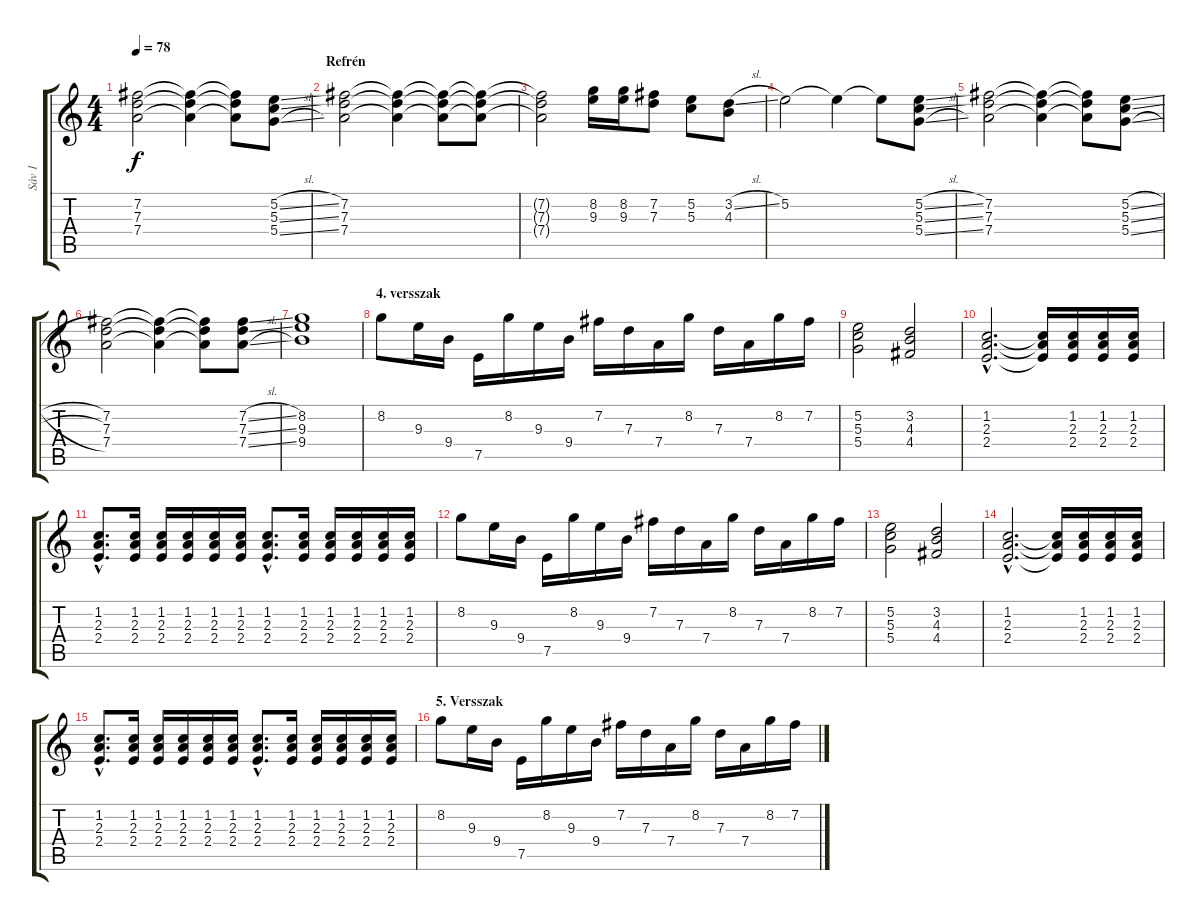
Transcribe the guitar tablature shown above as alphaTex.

\track ("Sáv 1" "Sáv 1") {instrument acousticguitarsteel}
\staff {score tabs}
\tuning (E4 B3 G3 D3 A2 E2) {hide}
\ts (4 4)
\tempo 78
\clef g2
\ks c
(7.2 7.3 7.4).2{dy f} (7.2{t} 7.3{t} 7.4{t}).4 (7.2{t} 7.3{t} 7.4{t}).8 (5.2{sl} 5.3{sl} 5.4{sl}).8 |
\section ("" "Refrén")
(7.2 7.3 7.4).2 (7.2{t} 7.3{t} 7.4{t}).4 (7.2{t} 7.3{t} 7.4{t}).8 (7.2{t} 7.3{t} 7.4{t}).8 |
(7.2{t} 7.3{t} 7.4{t}).2 (8.2 9.3).16{volume 5} (8.2 9.3).16 (7.2 7.3).8 (5.2 5.3).8 (3.2{sl} 4.3).8 |
5.2.2 5.2{t}.4 5.2{t}.8 (5.2{sl} 5.3{sl} 5.4{sl}).8{volume 10} |
(7.2 7.3 7.4).2 (7.2{t} 7.3{t} 7.4{t}).4 (7.2{t} 7.3{t} 7.4{t}).8 (5.2{sl} 5.3{sl} 5.4{sl}).8 |
(7.2 7.3 7.4).2 (7.2{t} 7.3{t} 7.4{t}).4 (7.2{t} 7.3{t} 7.4{t}).8 (7.2{sl} 7.3{sl} 7.4{sl}).8 |
(8.2 9.3 9.4).1 |
\section ("" "4. versszak")
8.2.8 9.3.16 9.4.16 7.5.16 8.2.16 9.3.16 9.4.16 7.2.16 7.3.16 7.4.16 8.2.16 7.3.16 7.4.16 8.2.16 7.2.16 |
(5.2 5.3 5.4).2 (3.2 4.3 4.4).2{volume 6} |
(1.2{hac} 2.3{hac} 2.4{hac}).2{d} (1.2{t} 2.3{t} 2.4{t}).16 (1.2 2.3 2.4).16 (1.2 2.3 2.4).16 (1.2 2.3 2.4).16 |
(1.2{hac} 2.3{hac} 2.4{hac}).8{d} (1.2 2.3 2.4).16 (1.2 2.3 2.4).16 (1.2 2.3 2.4).16 (1.2 2.3 2.4).16 (1.2 2.3 2.4).16 (1.2{hac} 2.3{hac} 2.4{hac}).8{d} (1.2 2.3 2.4).16 (1.2 2.3 2.4).16 (1.2 2.3 2.4).16 (1.2 2.3 2.4).16 (1.2 2.3 2.4).16 |
8.2.8 9.3.16 9.4.16 7.5.16 8.2.16 9.3.16 9.4.16 7.2.16 7.3.16 7.4.16 8.2.16 7.3.16 7.4.16 8.2.16 7.2.16 |
(5.2 5.3 5.4).2 (3.2 4.3 4.4).2{volume 6} |
(1.2{hac} 2.3{hac} 2.4{hac}).2{d} (1.2{t} 2.3{t} 2.4{t}).16 (1.2 2.3 2.4).16 (1.2 2.3 2.4).16 (1.2 2.3 2.4).16 |
(1.2{hac} 2.3{hac} 2.4{hac}).8{d} (1.2 2.3 2.4).16 (1.2 2.3 2.4).16 (1.2 2.3 2.4).16 (1.2 2.3 2.4).16 (1.2 2.3 2.4).16 (1.2{hac} 2.3{hac} 2.4{hac}).8{d} (1.2 2.3 2.4).16 (1.2 2.3 2.4).16 (1.2 2.3 2.4).16 (1.2 2.3 2.4).16 (1.2 2.3 2.4).16 |
\section ("" "5. Versszak")
8.2.8 9.3.16 9.4.16 7.5.16 8.2.16 9.3.16 9.4.16 7.2.16 7.3.16 7.4.16 8.2.16 7.3.16 7.4.16 8.2.16 7.2.16
